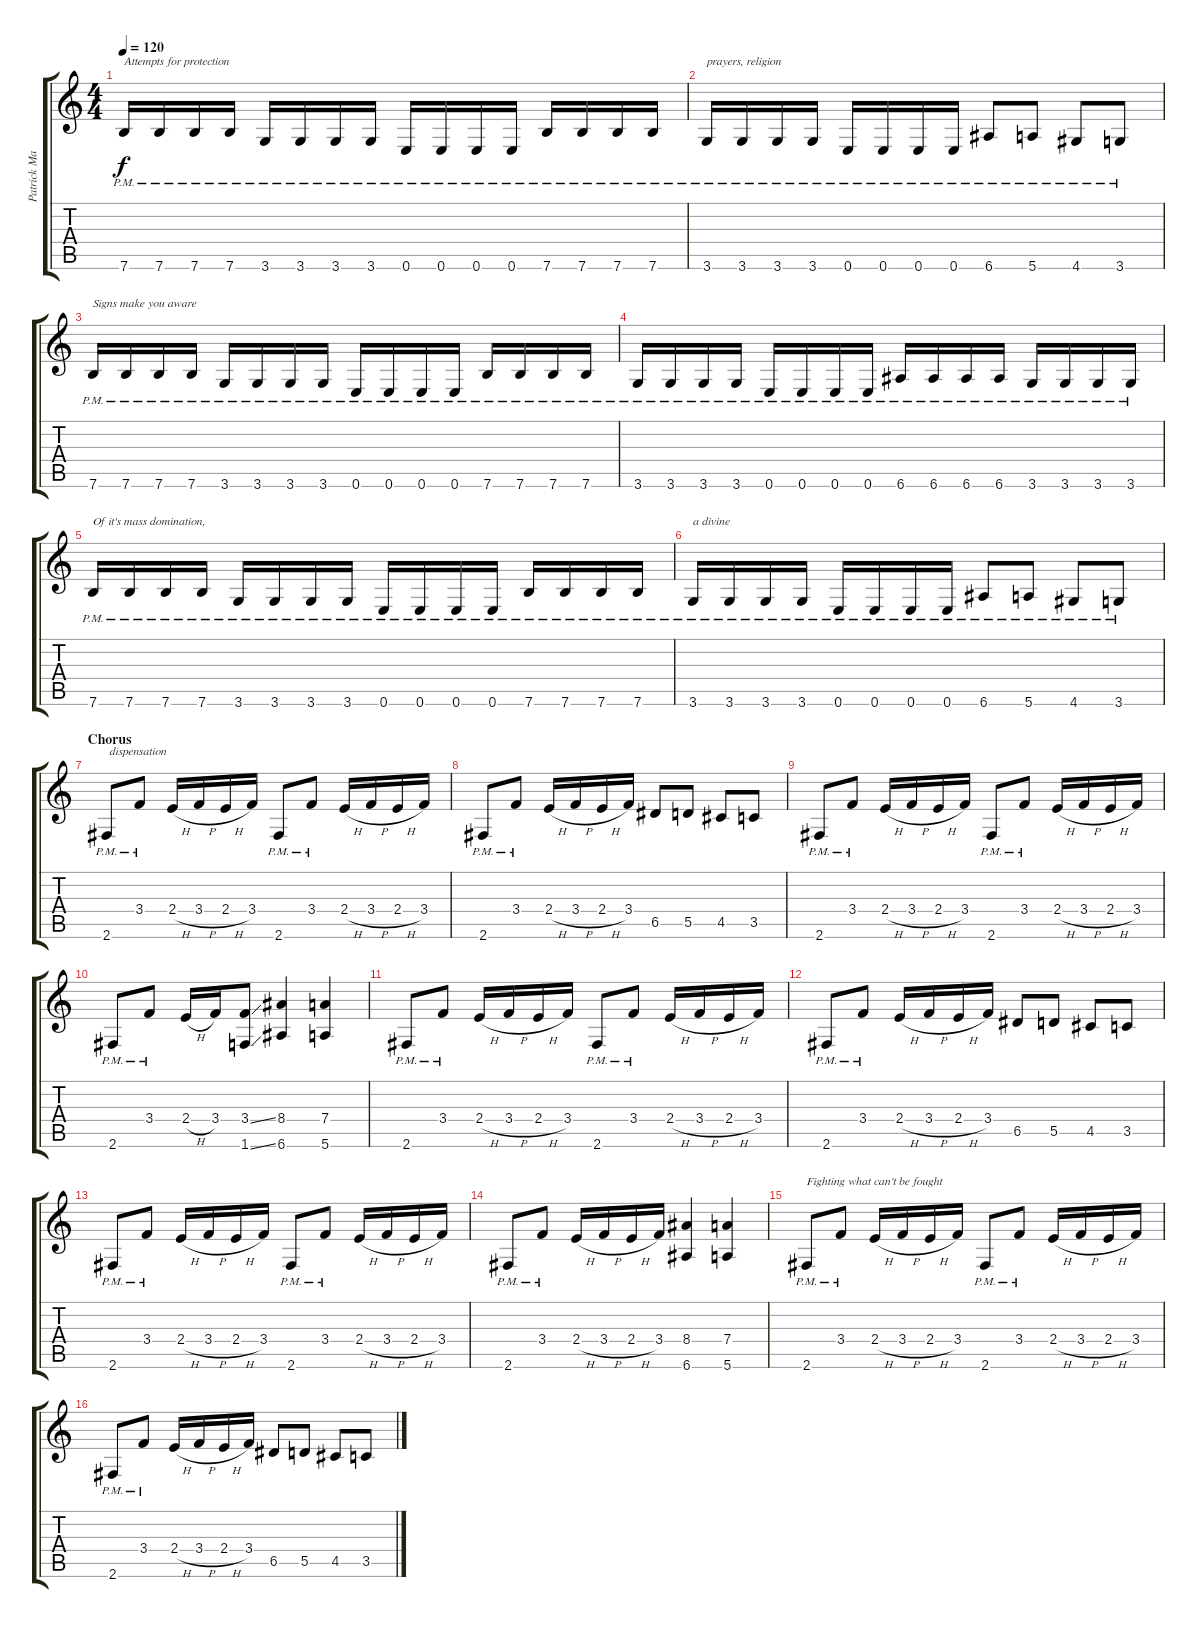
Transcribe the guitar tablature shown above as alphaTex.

\track ("Patrick Mameli " "Patrick Ma") {instrument distortionguitar}
\staff {score tabs}
\tuning (E4 B3 G3 D3 A2 E2) {hide}
\ts (4 4)
\tempo 120
\clef g2
\ks c
7.6{pm}.16{txt "Attempts for protection " dy f} 7.6{pm}.16 7.6{pm}.16 7.6{pm}.16 3.6{pm}.16 3.6{pm}.16 3.6{pm}.16 3.6{pm}.16 0.6{pm}.16 0.6{pm}.16 0.6{pm}.16 0.6{pm}.16 7.6{pm}.16 7.6{pm}.16 7.6{pm}.16 7.6{pm}.16 |
3.6{pm}.16{txt "prayers, religion"} 3.6{pm}.16 3.6{pm}.16 3.6{pm}.16 0.6{pm}.16 0.6{pm}.16 0.6{pm}.16 0.6{pm}.16 6.6{pm}.8 5.6{pm}.8 4.6{pm}.8 3.6{pm}.8 |
7.6{pm}.16{txt "Signs make you aware"} 7.6{pm}.16 7.6{pm}.16 7.6{pm}.16 3.6{pm}.16 3.6{pm}.16 3.6{pm}.16 3.6{pm}.16 0.6{pm}.16 0.6{pm}.16 0.6{pm}.16 0.6{pm}.16 7.6{pm}.16 7.6{pm}.16 7.6{pm}.16 7.6{pm}.16 |
3.6{pm}.16 3.6{pm}.16 3.6{pm}.16 3.6{pm}.16 0.6{pm}.16 0.6{pm}.16 0.6{pm}.16 0.6{pm}.16 6.6{pm}.16 6.6{pm}.16 6.6{pm}.16 6.6{pm}.16 3.6{pm}.16 3.6{pm}.16 3.6{pm}.16 3.6{pm}.16 |
7.6{pm}.16{txt "Of it's mass domination, "} 7.6{pm}.16 7.6{pm}.16 7.6{pm}.16 3.6{pm}.16 3.6{pm}.16 3.6{pm}.16 3.6{pm}.16 0.6{pm}.16 0.6{pm}.16 0.6{pm}.16 0.6{pm}.16 7.6{pm}.16 7.6{pm}.16 7.6{pm}.16 7.6{pm}.16 |
3.6{pm}.16{txt "a divine"} 3.6{pm}.16 3.6{pm}.16 3.6{pm}.16 0.6{pm}.16 0.6{pm}.16 0.6{pm}.16 0.6{pm}.16 6.6{pm}.8 5.6{pm}.8 4.6{pm}.8 3.6{pm}.8 |
\section ("" "Chorus")
2.6{pm}.8{txt " dispensation"} 3.4{pm}.8 2.4{h}.16 3.4{h}.16 2.4{h}.16 3.4.16 2.6{pm}.8 3.4{pm}.8 2.4{h}.16 3.4{h}.16 2.4{h}.16 3.4.16 |
2.6{pm}.8 3.4{pm}.8 2.4{h}.16 3.4{h}.16 2.4{h}.16 3.4.16 6.5.8 5.5.8 4.5.8 3.5.8 |
2.6{pm}.8 3.4{pm}.8 2.4{h}.16 3.4{h}.16 2.4{h}.16 3.4.16 2.6{pm}.8 3.4{pm}.8 2.4{h}.16 3.4{h}.16 2.4{h}.16 3.4.16 |
2.6{pm}.8 3.4{pm}.8 2.4{h}.16 3.4.16 (3.4{ss} 1.6{ss}).8 (8.4 6.6).4 (7.4 5.6).4 |
2.6{pm}.8 3.4{pm}.8 2.4{h}.16 3.4{h}.16 2.4{h}.16 3.4.16 2.6{pm}.8 3.4{pm}.8 2.4{h}.16 3.4{h}.16 2.4{h}.16 3.4.16 |
2.6{pm}.8 3.4{pm}.8 2.4{h}.16 3.4{h}.16 2.4{h}.16 3.4.16 6.5.8 5.5.8 4.5.8 3.5.8 |
2.6{pm}.8 3.4{pm}.8 2.4{h}.16 3.4{h}.16 2.4{h}.16 3.4.16 2.6{pm}.8 3.4{pm}.8 2.4{h}.16 3.4{h}.16 2.4{h}.16 3.4.16 |
2.6{pm}.8 3.4{pm}.8 2.4{h}.16 3.4{h}.16 2.4{h}.16 3.4.16 (8.4 6.6).4 (7.4 5.6).4 |
2.6{pm}.8{txt "Fighting what can't be fought"} 3.4{pm}.8 2.4{h}.16 3.4{h}.16 2.4{h}.16 3.4.16 2.6{pm}.8 3.4{pm}.8 2.4{h}.16 3.4{h}.16 2.4{h}.16 3.4.16 |
2.6{pm}.8 3.4{pm}.8 2.4{h}.16 3.4{h}.16 2.4{h}.16 3.4.16 6.5.8 5.5.8 4.5.8 3.5.8
